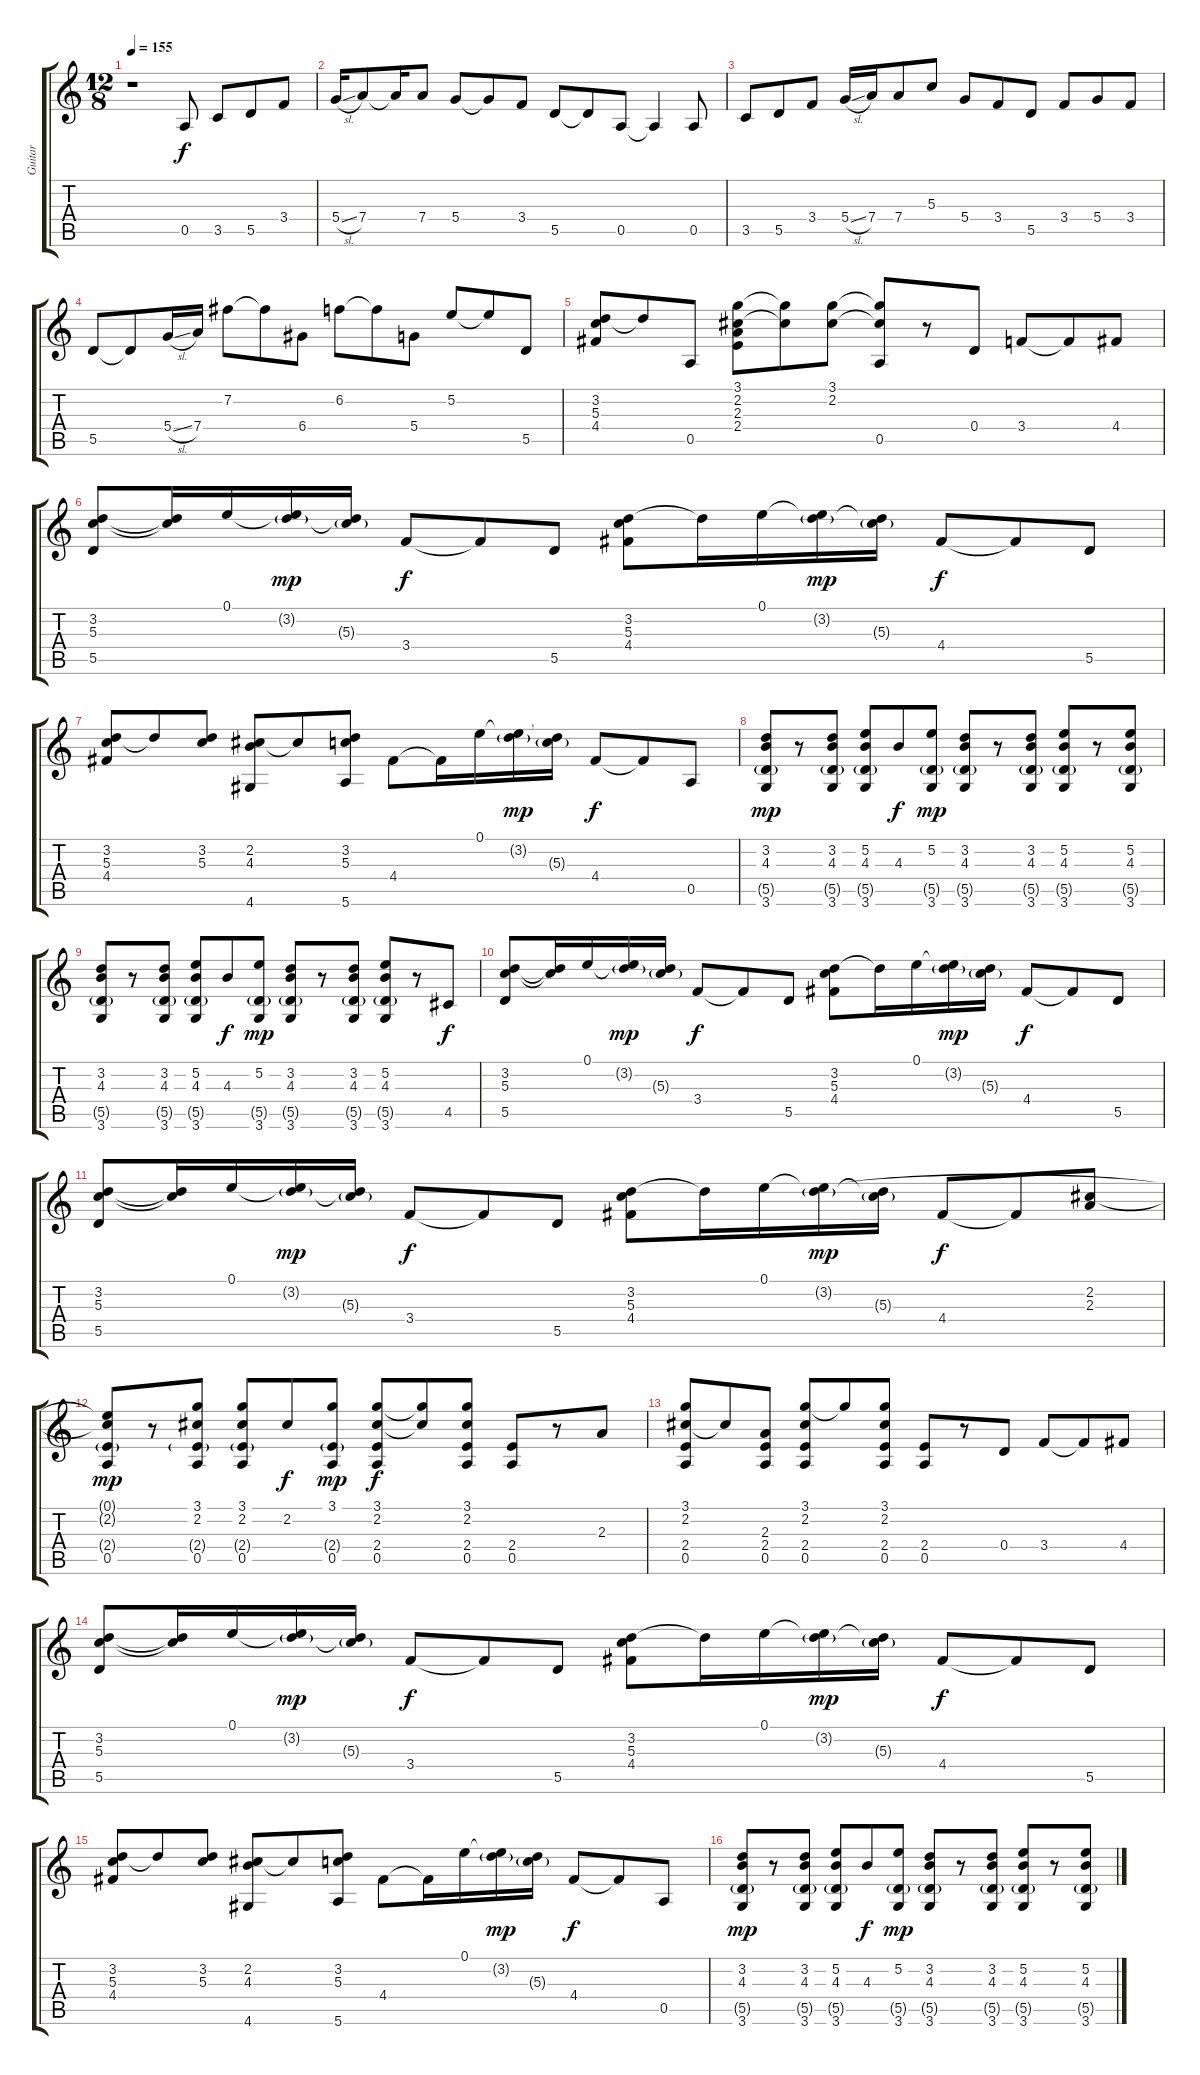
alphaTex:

\track ("Guitar" "Guitar") {instrument acousticguitarsteel}
\staff {score tabs}
\tuning (E4 B3 G3 D3 A2 E2) {hide}
\ts (12 8)
\tempo 155
\clef g2
\ks c
r.1{dy f instrument acousticguitarsteel} 0.5.8 3.5.8 5.5.8 3.4.8 |
5.4{sl}.16 7.4.8 7.4{t}.16 7.4.8 5.4.8 5.4{t}.8 3.4.8 5.5.8 5.5{t}.8 0.5.8 0.5{t}.4 0.5.8 |
3.5.8 5.5.8 3.4.8 5.4{sl}.16 7.4.16 7.4.8 5.3.8 5.4.8 3.4.8 5.5.8 3.4.8 5.4.8 3.4.8 |
5.5.8 5.5{t}.8 5.4{sl}.16 7.4.16 7.2.8 7.2{t}.8 6.4.8 6.2.8 6.2{t}.8 5.4.8 5.2.8 5.2{t}.8 5.5.8 |
(3.2 5.3 4.4).8 3.2{t}.8 0.5.8 (3.1 2.2 2.3 2.4).8 (3.1{t} 2.2{t}).8 (3.1 2.2).8 (3.1{t} 2.2{t} 0.5).8 r.8 0.4.8 3.4.8 3.4{t}.8 4.4.8 |
(3.2 5.3 5.5).8 (3.2{t} 5.3{t}).16 0.1.16 (0.1{t} 3.2{g}).16{dy mp} (3.2{t} 5.3{g}).16 3.4.8{dy f} 3.4{t}.8 5.5.8 (3.2 5.3 4.4).8 3.2{t}.16 0.1.16 (0.1{t} 3.2{g}).16{dy mp} (3.2{t} 5.3{g}).16 4.4.8{dy f} 4.4{t}.8 5.5.8 |
(3.2 5.3 4.4).8 3.2{t}.8 (3.2 5.3).8 (2.2 4.3 4.6).8 2.2{t}.8 (3.2 5.3 5.6).8 4.4.8 4.4{t}.16 0.1.16 (0.1{t} 3.2{g}).16{dy mp} (3.2{t} 5.3{g}).16 4.4.8{dy f} 4.4{t}.8 0.5.8 |
(3.2 4.3 5.5{g} 3.6).8{dy mp} r.8 (3.2 4.3 5.5{g} 3.6).8 (5.2 4.3 5.5{g} 3.6).8 4.3.8{dy f} (5.2 5.5{g} 3.6).8{dy mp} (3.2 4.3 5.5{g} 3.6).8 r.8 (3.2 4.3 5.5{g} 3.6).8 (5.2 4.3 5.5{g} 3.6).8 r.8 (5.2 4.3 5.5{g} 3.6).8 |
(3.2 4.3 5.5{g} 3.6).8 r.8 (3.2 4.3 5.5{g} 3.6).8 (5.2 4.3 5.5{g} 3.6).8 4.3.8{dy f} (5.2 5.5{g} 3.6).8{dy mp} (3.2 4.3 5.5{g} 3.6).8 r.8 (3.2 4.3 5.5{g} 3.6).8 (5.2 4.3 5.5{g} 3.6).8 r.8 4.5.8{dy f} |
(3.2 5.3 5.5).8 (3.2{t} 5.3{t}).16 0.1.16 (0.1{t} 3.2{g}).16{dy mp} (3.2{t} 5.3{g}).16 3.4.8{dy f} 3.4{t}.8 5.5.8 (3.2 5.3 4.4).8 3.2{t}.16 0.1.16 (0.1{t} 3.2{g}).16{dy mp} (3.2{t} 5.3{g}).16 4.4.8{dy f} 4.4{t}.8 5.5.8 |
(3.2 5.3 5.5).8 (3.2{t} 5.3{t}).16 0.1.16 (0.1{t} 3.2{g}).16{dy mp} (3.2{t} 5.3{g}).16 3.4.8{dy f} 3.4{t}.8 5.5.8 (3.2 5.3 4.4).8 3.2{t}.16 0.1.16 (0.1{t} 3.2{g}).16{dy mp} (3.2{t} 5.3{g}).16 4.4.8{dy f} 4.4{t}.8 (2.2 2.3).8 |
(0.1{t} 2.2{t} 2.4{g} 0.5).8{dy mp} r.8 (3.1 2.2 2.4{g} 0.5).8 (3.1 2.2 2.4{g} 0.5).8 2.2.8{dy f} (3.1 2.4{g} 0.5).8{dy mp} (3.1 2.2 2.4 0.5).8{dy f} (3.1{t} 2.2{t}).8 (3.1 2.2 2.4 0.5).8 (2.4 0.5).8 r.8 2.3.8 |
(3.1 2.2 2.4 0.5).8 2.2{t}.8 (2.3 2.4 0.5).8 (3.1 2.2 2.4 0.5).8 3.1{t}.8 (3.1 2.2 2.4 0.5).8 (2.4 0.5).8 r.8 0.4.8 3.4.8 3.4{t}.8 4.4.8 |
(3.2 5.3 5.5).8 (3.2{t} 5.3{t}).16 0.1.16 (0.1{t} 3.2{g}).16{dy mp} (3.2{t} 5.3{g}).16 3.4.8{dy f} 3.4{t}.8 5.5.8 (3.2 5.3 4.4).8 3.2{t}.16 0.1.16 (0.1{t} 3.2{g}).16{dy mp} (3.2{t} 5.3{g}).16 4.4.8{dy f} 4.4{t}.8 5.5.8 |
(3.2 5.3 4.4).8 3.2{t}.8 (3.2 5.3).8 (2.2 4.3 4.6).8 2.2{t}.8 (3.2 5.3 5.6).8 4.4.8 4.4{t}.16 0.1.16 (0.1{t} 3.2{g}).16{dy mp} (3.2{t} 5.3{g}).16 4.4.8{dy f} 4.4{t}.8 0.5.8 |
(3.2 4.3 5.5{g} 3.6).8{dy mp} r.8 (3.2 4.3 5.5{g} 3.6).8 (5.2 4.3 5.5{g} 3.6).8 4.3.8{dy f} (5.2 5.5{g} 3.6).8{dy mp} (3.2 4.3 5.5{g} 3.6).8 r.8 (3.2 4.3 5.5{g} 3.6).8 (5.2 4.3 5.5{g} 3.6).8 r.8 (5.2 4.3 5.5{g} 3.6).8
